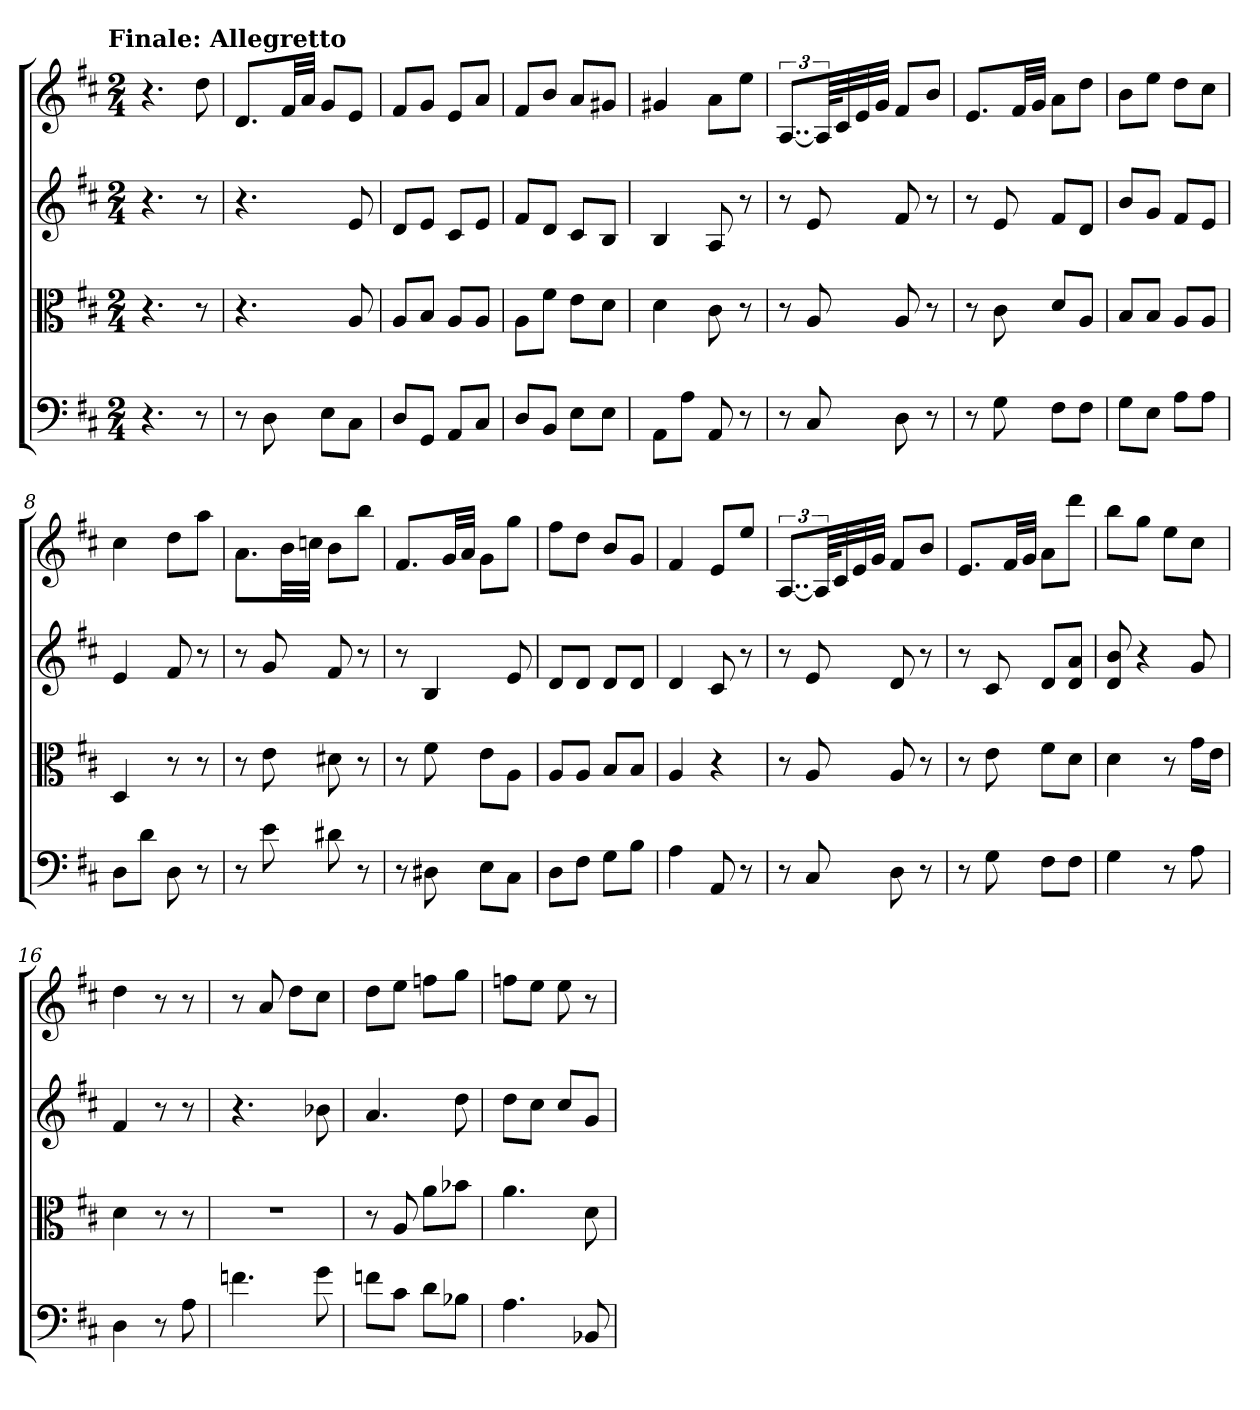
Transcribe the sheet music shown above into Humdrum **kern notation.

**kern	**kern	**kern	**kern
*part4	*part3	*part2	*part1
*staff4	*staff3	*staff2	*staff1
*clefF4	*clefC3	*	*
*k[f#c#]	*k[f#c#]	*k[f#c#]	*k[f#c#]
*D:	*D:	*D:	*D:
!!LO:TX:omd:t=Finale&colon; Allegretto
*M2/4	*M2/4	*M2/4	*M2/4
*MM108	*MM108	*MM108	*MM108
=	=	=	=
4.r	4.r	4.r	4.r
8r	8r	8r	8dd
=1	=1	=1	=1
8r	4.r	4.r	8.dL
8D	.	.	.
.	.	.	32f#LL
.	.	.	32aJJJ
8E\L	.	.	8gL
8C#\J	8A	8e	8eJ
=2	=2	=2	=2
8D/L	8A/L	8dL	8f#L
8GG/J	8B/J	8eJ	8gJ
8AA/L	8A/L	8c#L	8eL
8C#/J	8A/J	8eJ	8aJ
=3	=3	=3	=3
8D/L	8A\L	8f#L	8f#L
8BB/J	8f#\J	8dJ	8bJ
8E\L	8e\L	8c#L	8aL
8E\J	8d\J	8BJ	8g#XJ
=4	=4	=4	=4
8AA\L	4d	4B	4g#X
8A\J	.	.	.
8AA	8c#	8A	8aL
8r	8r	8r	8eeJ
=5	=5	=5	=5
8r	8r	8r	[12..AL
8C#	8A	8e	.
.	.	.	96AKLL]
.	.	.	32c#
.	.	.	32e
.	.	.	32gJJJ
8D	8A	8f#	8f#L
8r	8r	8r	8bJ
=6	=6	=6	=6
8r	8r	8r	8.eL
8G	8c#	8e	.
.	.	.	32f#LL
.	.	.	32gJJJ
8F#\L	8d/L	8f#L	8aL
8F#\J	8A/J	8dJ	8ddJ
=7	=7	=7	=7
8G\L	8B/L	8bL	8bL
8E\J	8B/J	8gJ	8eeJ
8A\L	8A/L	8f#L	8ddL
8A\J	8A/J	8eJ	8cc#J
=8	=8	=8	=8
8D\L	4D	4e	4cc#
8d\J	.	.	.
8D	8r	8f#	8ddL
8r	8r	8r	8aaJ
=9	=9	=9	=9
8r	8r	8r	8.aL
8e	8e	8g	.
.	.	.	32bLL
.	.	.	32ccnJJJ
8d#X	8d#X	8f#	8bL
8r	8r	8r	8bbJ
=10	=10	=10	=10
8r	8r	8r	8.f#L
8D#X	8f#	4B	.
.	.	.	32gLL
.	.	.	32aJJJ
8E\L	8e\L	.	8gL
8C#\J	8A\J	8e	8ggJ
=11	=11	=11	=11
8D\L	8A/L	8dL	8ff#L
8F#\J	8A/J	8dJ	8ddJ
8G\L	8B/L	8dL	8bL
8B\J	8B/J	8dJ	8gJ
=12	=12	=12	=12
4A	4A	4d	4f#
8AA	4r	8c#	8eL
8r	.	8r	8eeJ
=13	=13	=13	=13
8r	8r	8r	[12..AL
8C#	8A	8e	.
.	.	.	96AKLL]
.	.	.	32c#
.	.	.	32e
.	.	.	32gJJJ
8D	8A	8d	8f#L
8r	8r	8r	8bJ
=14	=14	=14	=14
8r	8r	8r	8.eL
8G	8e	8c#	.
.	.	.	32f#LL
.	.	.	32gJJJ
8F#\L	8f#\L	8dL	8aL
8F#\J	8d\J	8d 8aJ	8dddJ
=15	=15	=15	=15
4G	4d	8d 8b	8bbL
.	.	4r	8ggJ
8r	8r	.	8eeL
8A	16g\LL	8g	8cc#J
.	16e\JJ	.	.
=16	=16	=16	=16
4D	4d	4f#	4dd
8r	8r	8r	8r
8A	8r	8r	8r
=17	=17	=17	=17
4.fn	2r	4.r	8r
.	.	.	8a
.	.	.	8ddL
8g	.	8b-X	8cc#J
=18	=18	=18	=18
8fn\L	8r	4.a	8ddL
8c#\J	8A	.	8eeJ
8d\L	8a\L	.	8ffnL
8B-X\J	8b-X\J	8dd	8ggJ
=19	=19	=19	=19
4.A	4.a	8ddL	8ffnL
.	.	8cc#J	8eeJ
.	.	8cc#L	8ee
8BB-X	8d	8gJ	8r
=	=	=	=
*-	*-	*-	*-
